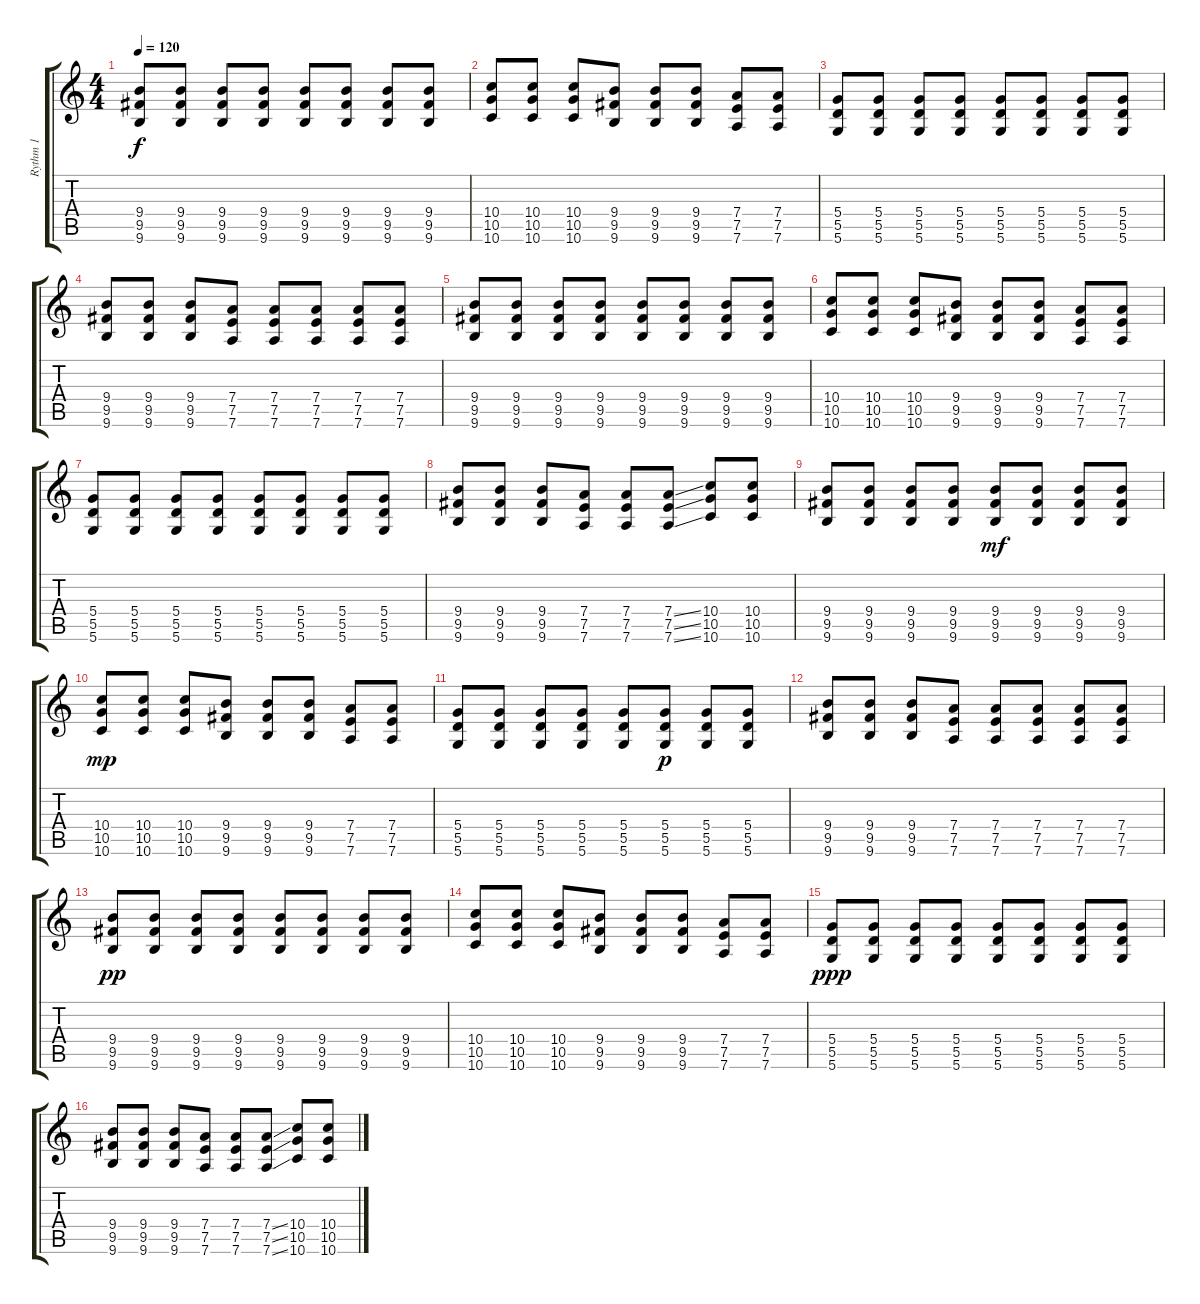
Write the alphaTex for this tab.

\track ("Rythm 1 " "Rythm 1 ") {instrument acousticguitarnylon}
\staff {score tabs}
\tuning (E4 B3 G3 D3 A2 D2) {hide}
\ts (4 4)
\tempo 120
\clef g2
\ks c
(9.4 9.5 9.6).8{dy f} (9.4 9.5 9.6).8 (9.4 9.5 9.6).8 (9.4 9.5 9.6).8 (9.4 9.5 9.6).8 (9.4 9.5 9.6).8 (9.4 9.5 9.6).8 (9.4 9.5 9.6).8 |
(10.4 10.5 10.6).8 (10.4 10.5 10.6).8 (10.4 10.5 10.6).8 (9.4 9.5 9.6).8 (9.4 9.5 9.6).8 (9.4 9.5 9.6).8 (7.4 7.5 7.6).8 (7.4 7.5 7.6).8 |
(5.4 5.5 5.6).8 (5.4 5.5 5.6).8 (5.4 5.5 5.6).8 (5.4 5.5 5.6).8 (5.4 5.5 5.6).8 (5.4 5.5 5.6).8 (5.4 5.5 5.6).8 (5.4 5.5 5.6).8 |
(9.4 9.5 9.6).8 (9.4 9.5 9.6).8 (9.4 9.5 9.6).8 (7.4 7.5 7.6).8 (7.4 7.5 7.6).8 (7.4 7.5 7.6).8 (7.4 7.5 7.6).8 (7.4 7.5 7.6).8 |
(9.4 9.5 9.6).8 (9.4 9.5 9.6).8 (9.4 9.5 9.6).8 (9.4 9.5 9.6).8 (9.4 9.5 9.6).8 (9.4 9.5 9.6).8 (9.4 9.5 9.6).8 (9.4 9.5 9.6).8 |
(10.4 10.5 10.6).8 (10.4 10.5 10.6).8 (10.4 10.5 10.6).8 (9.4 9.5 9.6).8 (9.4 9.5 9.6).8 (9.4 9.5 9.6).8 (7.4 7.5 7.6).8 (7.4 7.5 7.6).8 |
(5.4 5.5 5.6).8 (5.4 5.5 5.6).8 (5.4 5.5 5.6).8 (5.4 5.5 5.6).8 (5.4 5.5 5.6).8 (5.4 5.5 5.6).8 (5.4 5.5 5.6).8 (5.4 5.5 5.6).8 |
(9.4 9.5 9.6).8 (9.4 9.5 9.6).8 (9.4 9.5 9.6).8 (7.4 7.5 7.6).8 (7.4 7.5 7.6).8 (7.4{ss} 7.5{ss} 7.6{ss}).8 (10.4 10.5 10.6).8 (10.4 10.5 10.6).8 |
(9.4 9.5 9.6).8 (9.4 9.5 9.6).8 (9.4 9.5 9.6).8 (9.4 9.5 9.6).8 (9.4 9.5 9.6).8{dy mf} (9.4 9.5 9.6).8 (9.4 9.5 9.6).8 (9.4 9.5 9.6).8 |
(10.4 10.5 10.6).8{dy mp} (10.4 10.5 10.6).8 (10.4 10.5 10.6).8 (9.4 9.5 9.6).8 (9.4 9.5 9.6).8 (9.4 9.5 9.6).8 (7.4 7.5 7.6).8 (7.4 7.5 7.6).8 |
(5.4 5.5 5.6).8 (5.4 5.5 5.6).8 (5.4 5.5 5.6).8 (5.4 5.5 5.6).8 (5.4 5.5 5.6).8 (5.4 5.5 5.6).8{dy p} (5.4 5.5 5.6).8 (5.4 5.5 5.6).8 |
(9.4 9.5 9.6).8 (9.4 9.5 9.6).8 (9.4 9.5 9.6).8 (7.4 7.5 7.6).8 (7.4 7.5 7.6).8 (7.4 7.5 7.6).8 (7.4 7.5 7.6).8 (7.4 7.5 7.6).8 |
(9.4 9.5 9.6).8{dy pp} (9.4 9.5 9.6).8 (9.4 9.5 9.6).8 (9.4 9.5 9.6).8 (9.4 9.5 9.6).8 (9.4 9.5 9.6).8 (9.4 9.5 9.6).8 (9.4 9.5 9.6).8 |
(10.4 10.5 10.6).8 (10.4 10.5 10.6).8 (10.4 10.5 10.6).8 (9.4 9.5 9.6).8 (9.4 9.5 9.6).8 (9.4 9.5 9.6).8 (7.4 7.5 7.6).8 (7.4 7.5 7.6).8 |
(5.4 5.5 5.6).8{dy ppp} (5.4 5.5 5.6).8 (5.4 5.5 5.6).8 (5.4 5.5 5.6).8 (5.4 5.5 5.6).8 (5.4 5.5 5.6).8 (5.4 5.5 5.6).8 (5.4 5.5 5.6).8 |
(9.4 9.5 9.6).8 (9.4 9.5 9.6).8 (9.4 9.5 9.6).8 (7.4 7.5 7.6).8 (7.4 7.5 7.6).8 (7.4{ss} 7.5{ss} 7.6{ss}).8 (10.4 10.5 10.6).8 (10.4 10.5 10.6).8
